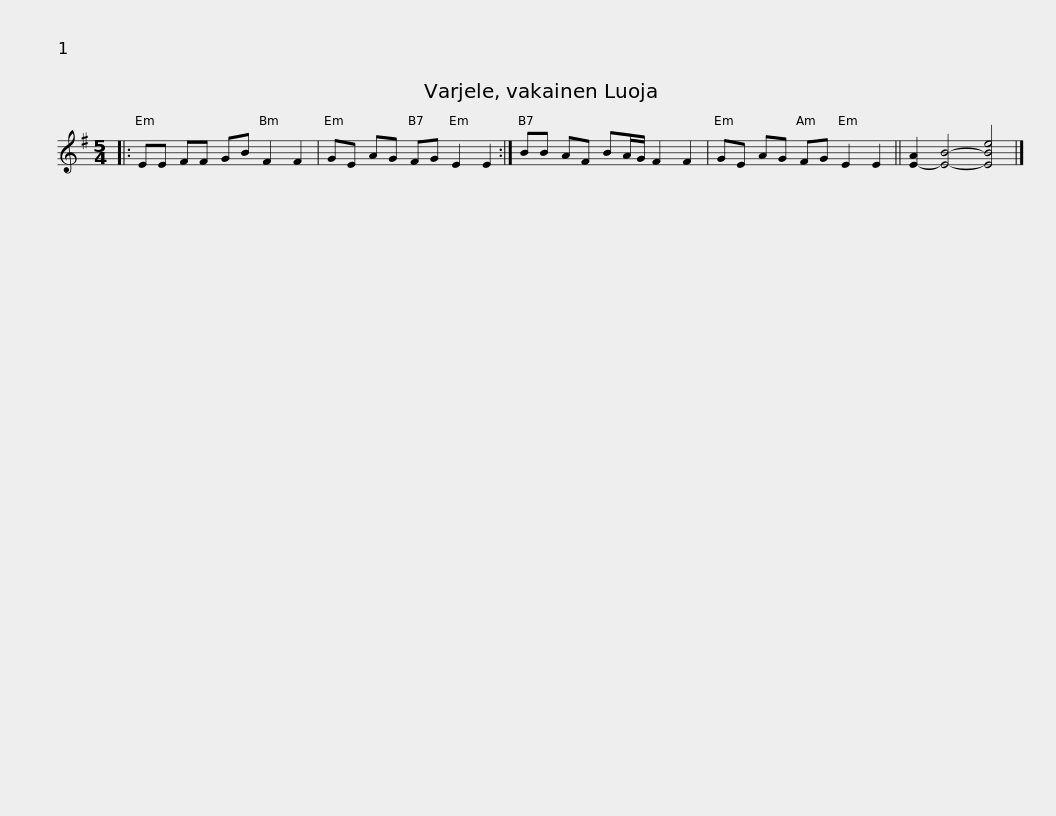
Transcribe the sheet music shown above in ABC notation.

X:1
L:1/8
M:5/4
I:linebreak $
K:Emin
V:1 treble
V:1
|: EE FF GB F2 F2 | GE AG FG E2 E2 :| BB AF BA/G/ F2 F2 | GE AG FG E2 E2 || [E-A]2 [EB]4- [EBe]4 |] %5
